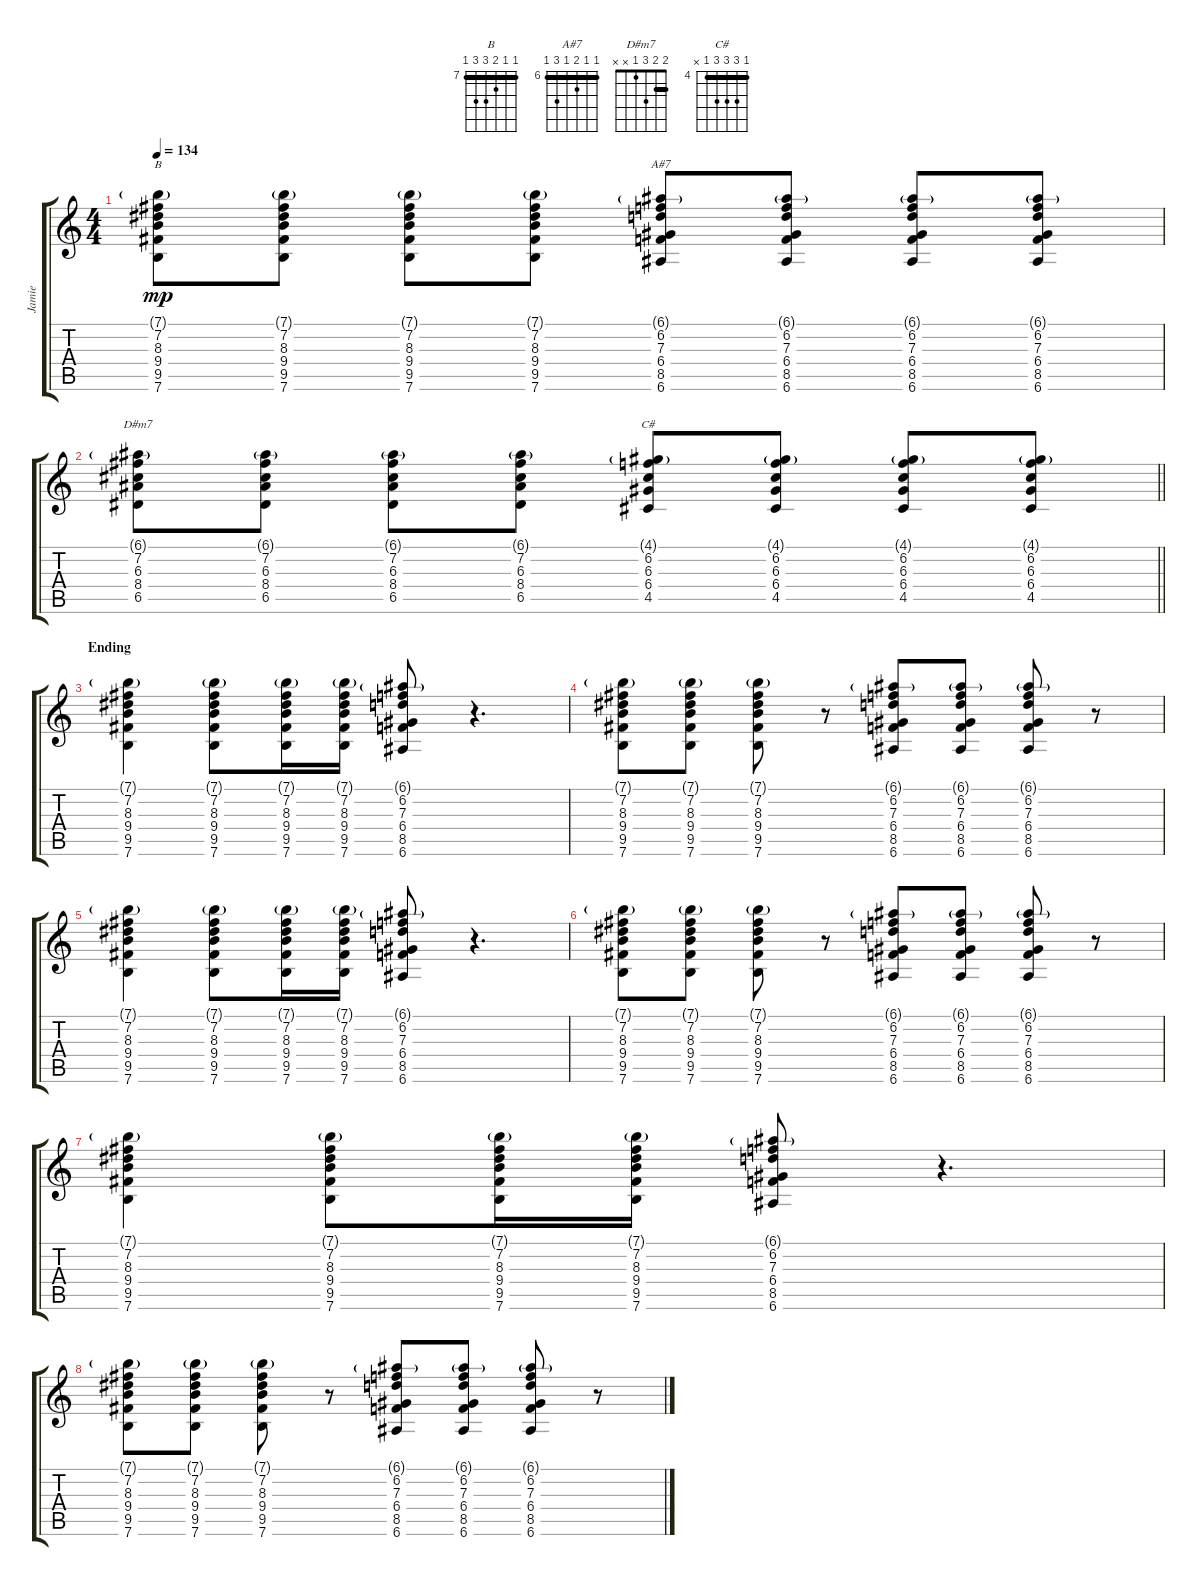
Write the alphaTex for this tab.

\track ("Jamie" "Jamie") {instrument electricguitarclean}
\staff {score tabs}
\tuning (E4 B3 G3 D3 A2 E2) {hide}
\chord ("B" 7 7 8 9 9 7) {firstfret 7 barre 7}
\chord ("A#7" 6 6 7 6 8 6) {firstfret 6 barre 6}
\chord ("D#m7" 2 2 3 1 x x) {barre 2}
\chord ("C#" 4 6 6 6 4 x) {firstfret 4 barre 4}
\ts (4 4)
\tempo 134
\clef g2
\ks c
(7.1{g} 7.2 8.3 9.4 9.5 7.6).8{ch "B" dy mp} (7.1{g} 7.2 8.3 9.4 9.5 7.6).8 (7.1{g} 7.2 8.3 9.4 9.5 7.6).8 (7.1{g} 7.2 8.3 9.4 9.5 7.6).8 (6.1{g} 6.2 7.3 6.4 8.5 6.6).8{ch "A#7"} (6.1{g} 6.2 7.3 6.4 8.5 6.6).8 (6.1{g} 6.2 7.3 6.4 8.5 6.6).8 (6.1{g} 6.2 7.3 6.4 8.5 6.6).8 |
\barLineRight lightlight
(6.1{g} 7.2 6.3 8.4 6.5).8{ch "D#m7"} (6.1{g} 7.2 6.3 8.4 6.5).8 (6.1{g} 7.2 6.3 8.4 6.5).8 (6.1{g} 7.2 6.3 8.4 6.5).8 (4.1{g} 6.2 6.3 6.4 4.5).8{ch "C#"} (4.1{g} 6.2 6.3 6.4 4.5).8 (4.1{g} 6.2 6.3 6.4 4.5).8 (4.1{g} 6.2 6.3 6.4 4.5).8 |
\section ("" "Ending")
(7.1{g} 7.2 8.3 9.4 9.5 7.6).4 (7.1{g} 7.2 8.3 9.4 9.5 7.6).8 (7.1{g} 7.2 8.3 9.4 9.5 7.6).16 (7.1{g} 7.2 8.3 9.4 9.5 7.6).16 (6.1{g} 6.2 7.3 6.4 8.5 6.6).8 r.4{d} |
(7.1{g} 7.2 8.3 9.4 9.5 7.6).8 (7.1{g} 7.2 8.3 9.4 9.5 7.6).8 (7.1{g} 7.2 8.3 9.4 9.5 7.6).8 r.8 (6.1{g} 6.2 7.3 6.4 8.5 6.6).8 (6.1{g} 6.2 7.3 6.4 8.5 6.6).8 (6.1{g} 6.2 7.3 6.4 8.5 6.6).8 r.8 |
(7.1{g} 7.2 8.3 9.4 9.5 7.6).4 (7.1{g} 7.2 8.3 9.4 9.5 7.6).8 (7.1{g} 7.2 8.3 9.4 9.5 7.6).16 (7.1{g} 7.2 8.3 9.4 9.5 7.6).16 (6.1{g} 6.2 7.3 6.4 8.5 6.6).8 r.4{d} |
(7.1{g} 7.2 8.3 9.4 9.5 7.6).8 (7.1{g} 7.2 8.3 9.4 9.5 7.6).8 (7.1{g} 7.2 8.3 9.4 9.5 7.6).8 r.8 (6.1{g} 6.2 7.3 6.4 8.5 6.6).8 (6.1{g} 6.2 7.3 6.4 8.5 6.6).8 (6.1{g} 6.2 7.3 6.4 8.5 6.6).8 r.8 |
(7.1{g} 7.2 8.3 9.4 9.5 7.6).4 (7.1{g} 7.2 8.3 9.4 9.5 7.6).8 (7.1{g} 7.2 8.3 9.4 9.5 7.6).16 (7.1{g} 7.2 8.3 9.4 9.5 7.6).16 (6.1{g} 6.2 7.3 6.4 8.5 6.6).8 r.4{d} |
(7.1{g} 7.2 8.3 9.4 9.5 7.6).8 (7.1{g} 7.2 8.3 9.4 9.5 7.6).8 (7.1{g} 7.2 8.3 9.4 9.5 7.6).8 r.8 (6.1{g} 6.2 7.3 6.4 8.5 6.6).8 (6.1{g} 6.2 7.3 6.4 8.5 6.6).8 (6.1{g} 6.2 7.3 6.4 8.5 6.6).8 r.8
